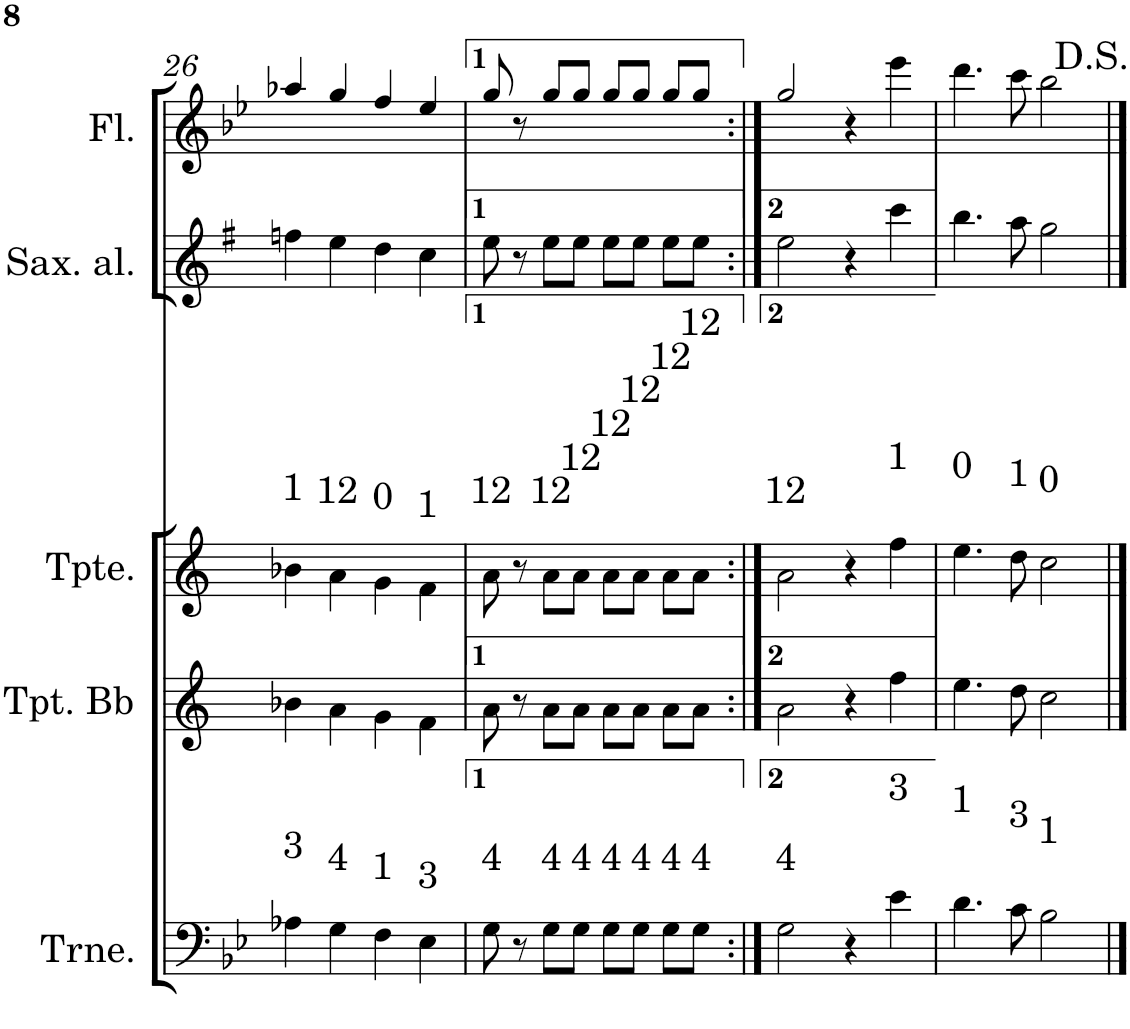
**kern	**kern	**kern	**kern	**kern
*part5	*part4	*part3	*part2	*part1
*staff5	*staff4	*staff3	*staff2	*staff1
*I"C ClavF	*I"Bb	*I"Bb - Pirata	*I"Eb	*I"C ClavG
!!LO:PB:g=z
*clefF4	*clefG2	*clefG2	*clefG2	*clefG2
*	*Trd1c2	*Trd1c2	*Trd5c9	*
*k[b-e-]	*k[]	*k[]	*k[f#]	*k[b-e-]
*B-:	*	*	*G:	*B-:
*M4/4	*M4/4	*M4/4	*M4/4	*M4/4
=26	=26	=26	=26	=26
4A-X\	4b-X\	4b-X\	4ffn\	4aa-X/
4G\	4a\	4a\	4ee\	4gg/
4F\	4g\	4g\	4dd\	4ff/
4E-\	4f\	4f\	4cc\	4ee-/
=27	=27	=27	=27	=27
8G\	8a\	8a\	8ee\	8gg/
8r	8r	8r	8r	8r
8G\L	8a\L	8a\L	8ee\L	8gg/L
8G\J	8a\J	8a\J	8ee\J	8gg/J
8G\L	8a\L	8a\L	8ee\L	8gg/L
8G\J	8a\J	8a\J	8ee\J	8gg/J
8G\L	8a\L	8a\L	8ee\L	8gg/L
8G\J	8a\J	8a\J	8ee\J	8gg/J
=28:|!	=28:|!	=28:|!	=28:|!	=28:|!
2G\	2a\	2a\	2ee\	2gg/
4r	4r	4r	4r	4r
4e-\	4ff\	4ff\	4ccc\	4eee-\
=29	=29	=29	=29	=29
4.d\	4.ee\	4.ee\	4.bb\	4.ddd\
8c\	8dd\	8dd\	8aa\	8ccc\
2B-\	2cc\	2cc\	2gg\	2bb-\
==	==	==	==	==
*-	*-	*-	*-	*-
